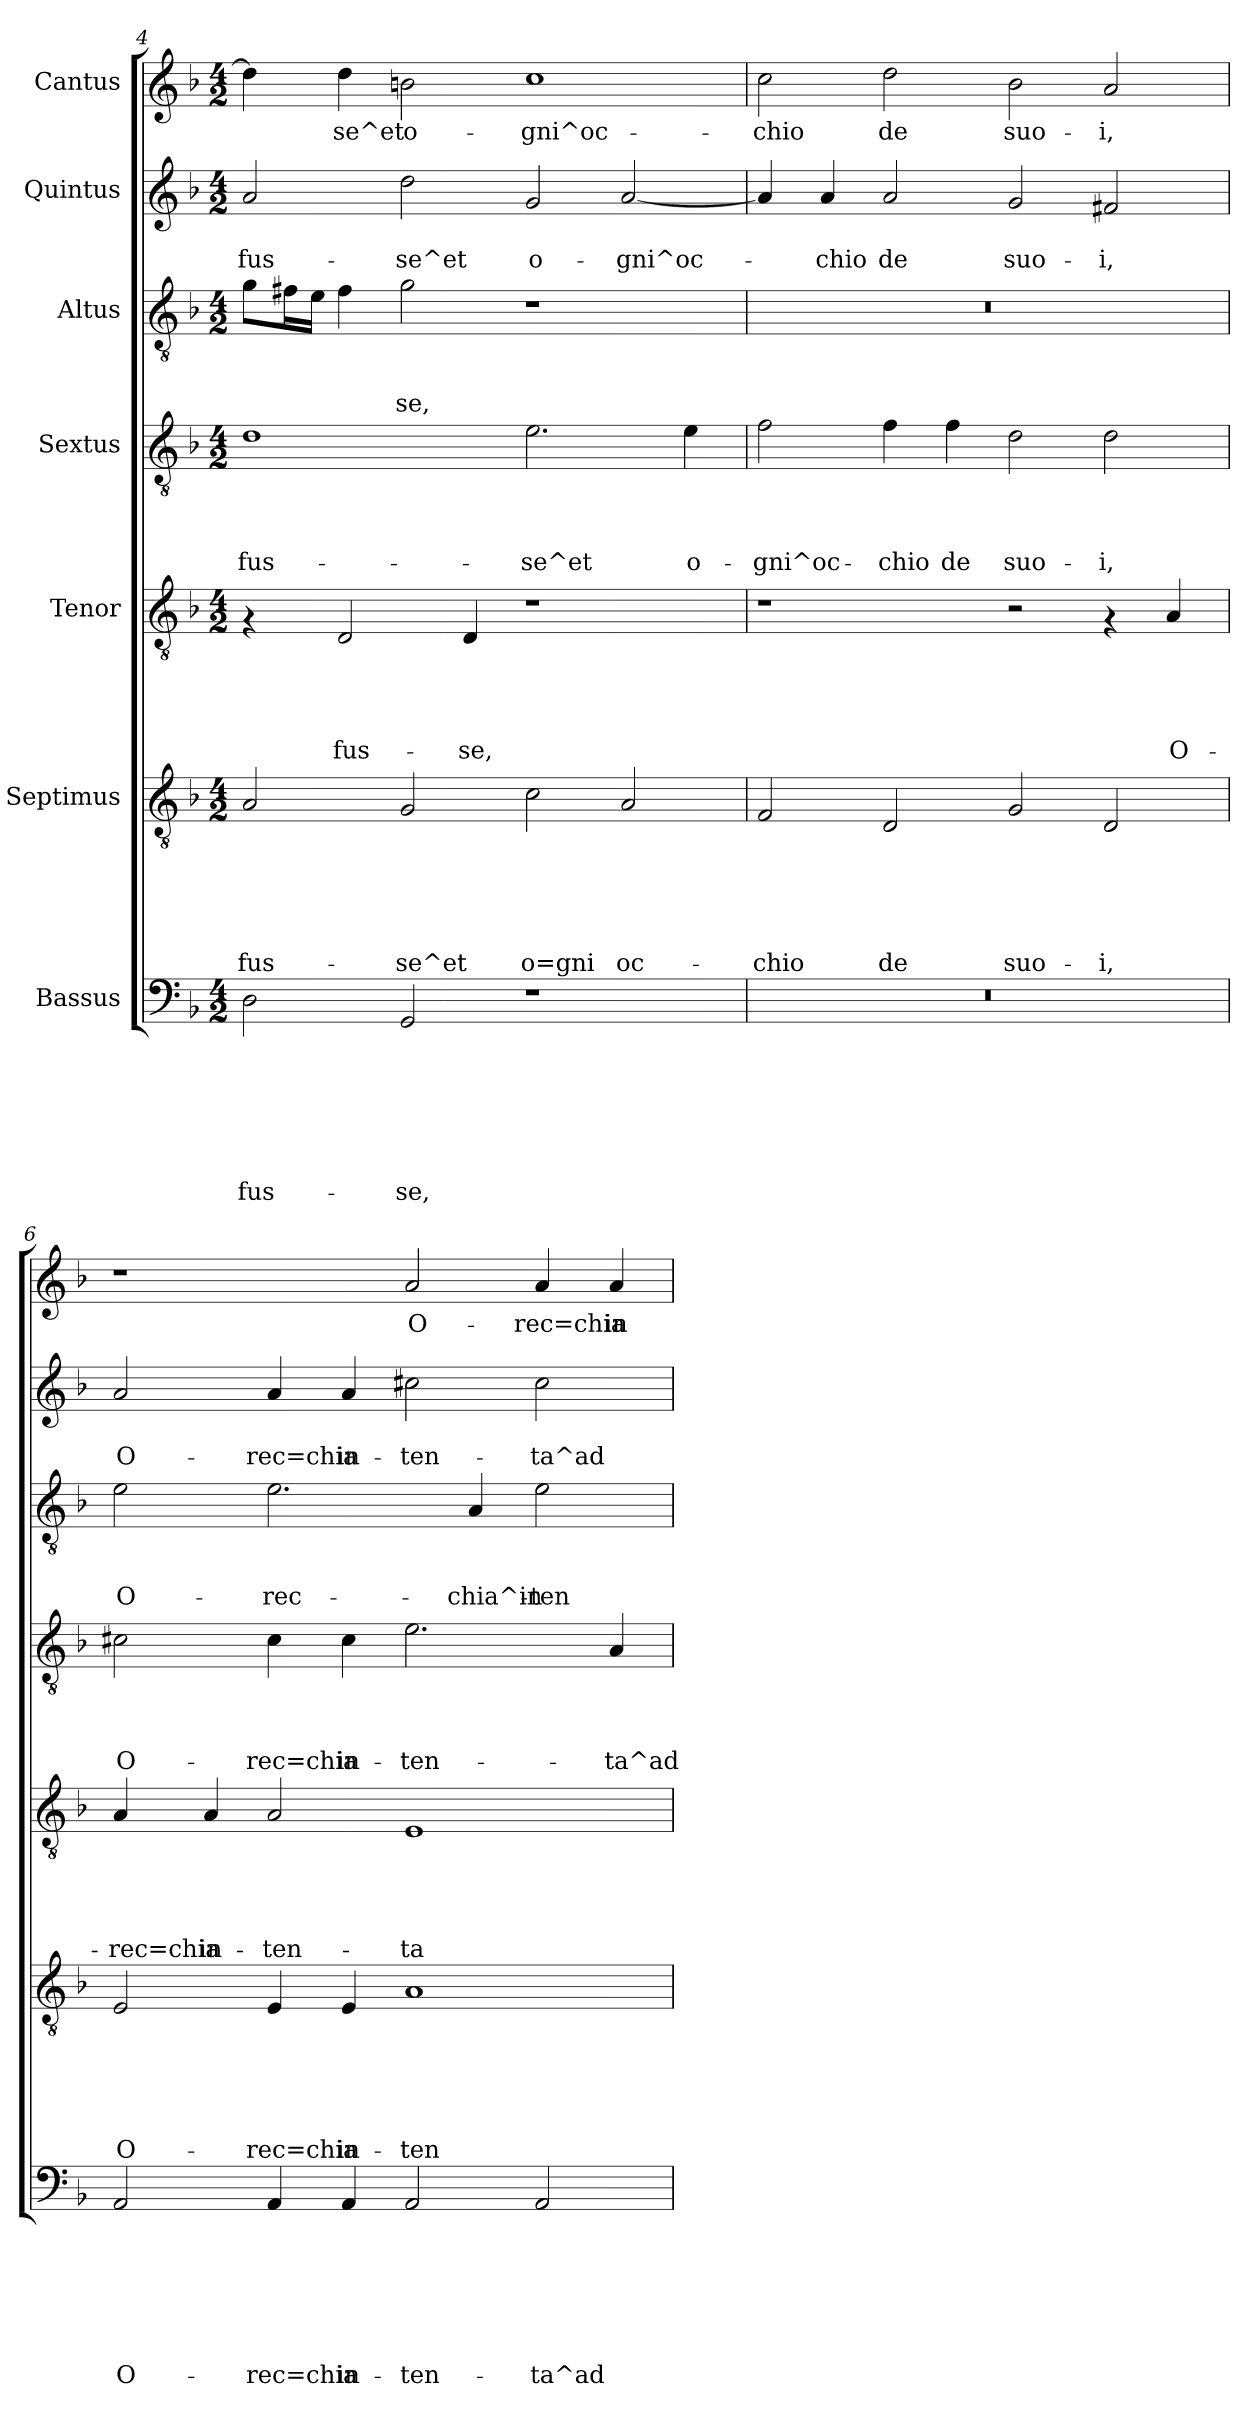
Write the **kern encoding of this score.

**kern	**text	**text	**text	**text	**text	**text	**text	**kern	**text	**text	**text	**text	**text	**text	**kern	**text	**text	**text	**text	**text	**kern	**text	**text	**text	**text	**kern	**text	**text	**text	**kern	**text	**text	**kern	**text
*part7	*part7	*part7	*part7	*part7	*part7	*part7	*part7	*part6	*part6	*part6	*part6	*part6	*part6	*part6	*part5	*part5	*part5	*part5	*part5	*part5	*part4	*part4	*part4	*part4	*part4	*part3	*part3	*part3	*part3	*part2	*part2	*part2	*part1	*part1
*staff7	*staff7	*staff7	*staff7	*staff7	*staff7	*staff7	*staff7	*staff6	*staff6	*staff6	*staff6	*staff6	*staff6	*staff6	*staff5	*staff5	*staff5	*staff5	*staff5	*staff5	*staff4	*staff4	*staff4	*staff4	*staff4	*staff3	*staff3	*staff3	*staff3	*staff2	*staff2	*staff2	*staff1	*staff1
*I"Bassus	*	*	*	*	*	*	*	*I"Septimus	*	*	*	*	*	*	*I"Tenor	*	*	*	*	*	*I"Sextus	*	*	*	*	*I"Altus	*	*	*	*I"Quintus	*	*	*I"Cantus	*
*clefF4	*	*	*	*	*	*	*	*clefGv2	*	*	*	*	*	*	*clefGv2	*	*	*	*	*	*clefGv2	*	*	*	*	*clefGv2	*	*	*	*clefG2	*	*	*clefG2	*
*k[b-]	*	*	*	*	*	*	*	*k[b-]	*	*	*	*	*	*	*k[b-]	*	*	*	*	*	*k[b-]	*	*	*	*	*k[b-]	*	*	*	*k[b-]	*	*	*k[b-]	*
*F:	*	*	*	*	*	*	*	*F:	*	*	*	*	*	*	*F:	*	*	*	*	*	*F:	*	*	*	*	*F:	*	*	*	*F:	*	*	*F:	*
*M4/2	*	*	*	*	*	*	*	*M4/2	*	*	*	*	*	*	*M4/2	*	*	*	*	*	*M4/2	*	*	*	*	*M4/2	*	*	*	*M4/2	*	*	*M4/2	*
=4	=4	=4	=4	=4	=4	=4	=4	=4	=4	=4	=4	=4	=4	=4	=4	=4	=4	=4	=4	=4	=4	=4	=4	=4	=4	=4	=4	=4	=4	=4	=4	=4	=4	=4
!	!	!	!	!	!	!	!LO:LY:b	!	!	!	!	!	!	!LO:LY:b	!	!	!	!	!	!	!	!	!	!	!LO:LY:b	!	!	!	!	!	!	!LO:LY:b	!	!
2D\	.	.	.	.	.	.	fus-	2A/	.	.	.	.	.	fus-	4rF	.	.	.	.	.	1d	.	.	.	fus-	8g\L	.	.	.	2a/	.	fus-	4dd\]	.
.	.	.	.	.	.	.	.	.	.	.	.	.	.	.	.	.	.	.	.	.	.	.	.	.	.	16f#X\L	.	.	.	.	.	.	.	.
.	.	.	.	.	.	.	.	.	.	.	.	.	.	.	.	.	.	.	.	.	.	.	.	.	.	16e\JJ	.	.	.	.	.	.	.	.
!	!	!	!	!	!	!	!	!	!	!	!	!	!	!	!	!	!	!	!	!LO:LY:b	!	!	!	!	!	!	!	!	!	!	!	!	!	!LO:LY:b
.	.	.	.	.	.	.	.	.	.	.	.	.	.	.	2D/	.	.	.	.	fus-	.	.	.	.	.	4f#\	.	.	.	.	.	.	4dd\	-se^et
!	!	!	!	!	!	!	!LO:LY:b	!	!	!	!	!	!	!LO:LY:b	!	!	!	!	!	!	!	!	!	!	!	!	!	!	!LO:LY:b	!	!	!LO:LY:b	!	!LO:LY:b
2GG/	.	.	.	.	.	.	-se,	2G/	.	.	.	.	.	-se^et	.	.	.	.	.	.	.	.	.	.	.	2g\	.	.	-se,	2dd\	.	-se^et	2bn\	o-
!	!	!	!	!	!	!	!	!	!	!	!	!	!	!	!	!	!	!	!	!LO:LY:b	!	!	!	!	!	!	!	!	!	!	!	!	!	!
.	.	.	.	.	.	.	.	.	.	.	.	.	.	.	4D/	.	.	.	.	-se,	.	.	.	.	.	.	.	.	.	.	.	.	.	.
!	!	!	!	!	!	!	!	!	!	!	!	!	!	!LO:LY:b	!	!	!	!	!	!	!	!	!	!	!LO:LY:b	!	!	!	!	!	!	!LO:LY:b	!	!LO:LY:b
1r	.	.	.	.	.	.	.	2c\	.	.	.	.	.	o=gni	1r	.	.	.	.	.	2.e\	.	.	.	-se^et	1r	.	.	.	2g/	.	o-	1cc	-gni^oc-
!	!	!	!	!	!	!	!	!	!	!	!	!	!	!LO:LY:b	!	!	!	!	!	!	!	!	!	!	!	!	!	!	!	!	!	!LO:LY:b	!	!
.	.	.	.	.	.	.	.	2A/	.	.	.	.	.	oc-	.	.	.	.	.	.	.	.	.	.	.	.	.	.	.	[<2a/	.	-gni^oc-	.	.
!	!	!	!	!	!	!	!	!	!	!	!	!	!	!	!	!	!	!	!	!	!	!	!	!	!LO:LY:b	!	!	!	!	!	!	!	!	!
.	.	.	.	.	.	.	.	.	.	.	.	.	.	.	.	.	.	.	.	.	4e\	.	.	.	o-	.	.	.	.	.	.	.	.	.
=5	=5	=5	=5	=5	=5	=5	=5	=5	=5	=5	=5	=5	=5	=5	=5	=5	=5	=5	=5	=5	=5	=5	=5	=5	=5	=5	=5	=5	=5	=5	=5	=5	=5	=5
!	!	!	!	!	!	!	!	!	!	!	!	!	!	!LO:LY:b	!	!	!	!	!	!	!	!	!	!	!LO:LY:b	!	!	!	!	!	!	!	!	!LO:LY:b
0r	.	.	.	.	.	.	.	2F/	.	.	.	.	.	-chio	1r	.	.	.	.	.	2f\	.	.	.	-gni^oc-	0r	.	.	.	4a/]	.	.	2cc\	-chio
!	!	!	!	!	!	!	!	!	!	!	!	!	!	!	!	!	!	!	!	!	!	!	!	!	!	!	!	!	!	!	!	!LO:LY:b	!	!
.	.	.	.	.	.	.	.	.	.	.	.	.	.	.	.	.	.	.	.	.	.	.	.	.	.	.	.	.	.	4a/	.	-chio	.	.
!	!	!	!	!	!	!	!	!	!	!	!	!	!	!LO:LY:b	!	!	!	!	!	!	!	!	!	!	!LO:LY:b	!	!	!	!	!	!	!LO:LY:b	!	!LO:LY:b
.	.	.	.	.	.	.	.	2D/	.	.	.	.	.	de	.	.	.	.	.	.	4f\	.	.	.	-chio	.	.	.	.	2a/	.	de	2dd\	de
!	!	!	!	!	!	!	!	!	!	!	!	!	!	!	!	!	!	!	!	!	!	!	!	!	!LO:LY:b	!	!	!	!	!	!	!	!	!
.	.	.	.	.	.	.	.	.	.	.	.	.	.	.	.	.	.	.	.	.	4f\	.	.	.	de	.	.	.	.	.	.	.	.	.
!	!	!	!	!	!	!	!	!	!	!	!	!	!	!LO:LY:b	!	!	!	!	!	!	!	!	!	!	!LO:LY:b	!	!	!	!	!	!	!LO:LY:b	!	!LO:LY:b
.	.	.	.	.	.	.	.	2G/	.	.	.	.	.	suo-	2r	.	.	.	.	.	2d\	.	.	.	suo-	.	.	.	.	2g/	.	suo-	2b-\	suo-
!	!	!	!	!	!	!	!	!	!	!	!	!	!	!LO:LY:b	!	!	!	!	!	!	!	!	!	!	!LO:LY:b	!	!	!	!	!	!	!LO:LY:b	!	!LO:LY:b
.	.	.	.	.	.	.	.	2D/	.	.	.	.	.	-i,	4rF	.	.	.	.	.	2d\	.	.	.	-i,	.	.	.	.	2f#X/	.	-i,	2a/	-i,
!	!	!	!	!	!	!	!	!	!	!	!	!	!	!	!	!	!	!	!	!LO:LY:b	!	!	!	!	!	!	!	!	!	!	!	!	!	!
.	.	.	.	.	.	.	.	.	.	.	.	.	.	.	4A/	.	.	.	.	O-	.	.	.	.	.	.	.	.	.	.	.	.	.	.
!!LO:PB:g=z
=6	=6	=6	=6	=6	=6	=6	=6	=6	=6	=6	=6	=6	=6	=6	=6	=6	=6	=6	=6	=6	=6	=6	=6	=6	=6	=6	=6	=6	=6	=6	=6	=6	=6	=6
!	!	!	!	!	!	!	!LO:LY:b	!	!	!	!	!	!	!LO:LY:b	!	!	!	!	!	!LO:LY:b	!	!	!	!	!LO:LY:b	!	!	!	!LO:LY:b	!	!	!LO:LY:b	!	!
2AA/	.	.	.	.	.	.	O-	2E/	.	.	.	.	.	O-	4A/	.	.	.	.	-rec=chia	2c#X\	.	.	.	O-	2e\	.	.	O-	2a/	.	O-	1r	.
!	!	!	!	!	!	!	!	!	!	!	!	!	!	!	!	!	!	!	!	!LO:LY:b	!	!	!	!	!	!	!	!	!	!	!	!	!	!
.	.	.	.	.	.	.	.	.	.	.	.	.	.	.	4A/	.	.	.	.	in-	.	.	.	.	.	.	.	.	.	.	.	.	.	.
!	!	!	!	!	!	!	!LO:LY:b	!	!	!	!	!	!	!LO:LY:b	!	!	!	!	!	!LO:LY:b	!	!	!	!	!LO:LY:b	!	!	!	!LO:LY:b	!	!	!LO:LY:b	!	!
4AA/	.	.	.	.	.	.	-rec=chia	4E/	.	.	.	.	.	-rec=chia	2A/	.	.	.	.	-ten-	4c#\	.	.	.	-rec=chia	2.e\	.	.	-rec-	4a/	.	-rec=chia	.	.
!	!	!	!	!	!	!	!LO:LY:b	!	!	!	!	!	!	!LO:LY:b	!	!	!	!	!	!	!	!	!	!	!LO:LY:b	!	!	!	!	!	!	!LO:LY:b	!	!
4AA/	.	.	.	.	.	.	in-	4E/	.	.	.	.	.	in-	.	.	.	.	.	.	4c#\	.	.	.	in-	.	.	.	.	4a/	.	in-	.	.
!	!	!	!	!	!	!	!LO:LY:b	!	!	!	!	!	!	!LO:LY:b	!	!	!	!	!	!LO:LY:b	!	!	!	!	!LO:LY:b	!	!	!	!	!	!	!LO:LY:b	!	!LO:LY:b
2AA/	.	.	.	.	.	.	-ten-	1A	.	.	.	.	.	-ten-	1E	.	.	.	.	-ta	2.e\	.	.	.	-ten-	.	.	.	.	2cc#X\	.	-ten-	2a/	O-
!	!	!	!	!	!	!	!	!	!	!	!	!	!	!	!	!	!	!	!	!	!	!	!	!	!	!	!	!	!LO:LY:b	!	!	!	!	!
.	.	.	.	.	.	.	.	.	.	.	.	.	.	.	.	.	.	.	.	.	.	.	.	.	.	4A/	.	.	-chia^in-	.	.	.	.	.
!	!	!	!	!	!	!	!LO:LY:b	!	!	!	!	!	!	!	!	!	!	!	!	!	!	!	!	!	!	!	!	!	!LO:LY:b	!	!	!LO:LY:b	!	!LO:LY:b
2AA/	.	.	.	.	.	.	-ta^ad	.	.	.	.	.	.	.	.	.	.	.	.	.	.	.	.	.	.	2e\	.	.	-ten-	2cc#\	.	-ta^ad	4a/	-rec=chia
!	!	!	!	!	!	!	!	!	!	!	!	!	!	!	!	!	!	!	!	!	!	!	!	!	!LO:LY:b	!	!	!	!	!	!	!	!	!LO:LY:b
.	.	.	.	.	.	.	.	.	.	.	.	.	.	.	.	.	.	.	.	.	4A/	.	.	.	-ta^ad	.	.	.	.	.	.	.	4a/	in-
=	=	=	=	=	=	=	=	=	=	=	=	=	=	=	=	=	=	=	=	=	=	=	=	=	=	=	=	=	=	=	=	=	=	=
*-	*-	*-	*-	*-	*-	*-	*-	*-	*-	*-	*-	*-	*-	*-	*-	*-	*-	*-	*-	*-	*-	*-	*-	*-	*-	*-	*-	*-	*-	*-	*-	*-	*-	*-
